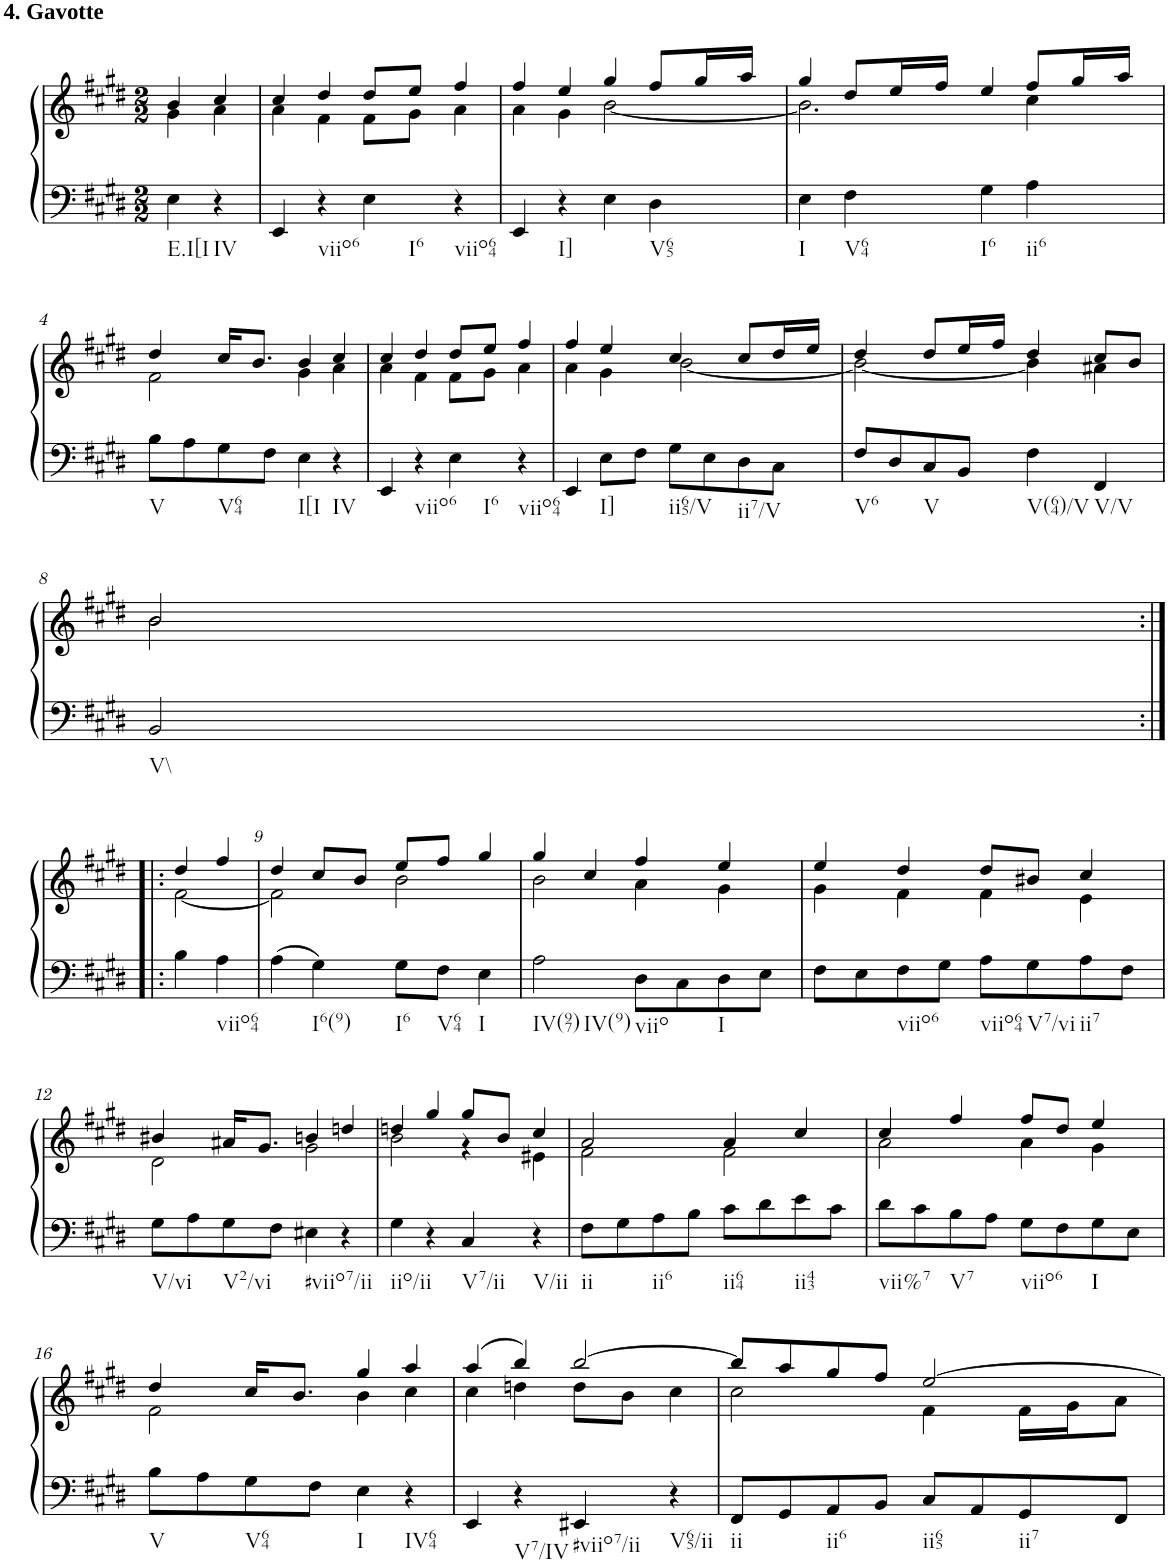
**kern	**kern
*part1	*part1
*staff2	*staff1
*I"Klavier linke Hand	*
*clefF4	*clefG2
*k[f#c#g#d#]	*k[f#c#g#d#]
*M2/2	*M2/2
=	=
*	*^
!	!LO:TX:a:B:t=4. Gavotte	!
!LO:TX:b:t=E.I[I	!	!
4E\	4b/	4g#\
!LO:TX:b:t=IV	!	!
4r	4cc#/	4a\
=1	=1	=1
4EE/	4cc#/	4a\
!LO:TX:b:t=viio6	!	!
4r	4dd#/	4f#\
!LO:TX:b:t=I6	!	!
4E\	8dd#/L	8f#\L
.	8ee/J	8g#\J
!LO:TX:b:t=viio64	!	!
4r	4ff#/	4a\
=2	=2	=2
4EE/	4ff#/	4a\
!LO:TX:b:t=I]	!	!
4r	4ee/	4g#\
4E\	4gg#/	[2b\
!LO:TX:b:t=V65	!	!
4D#\	8ff#/L	.
.	16gg#/L	.
.	16aa/JJ	.
=3	=3	=3
!LO:TX:b:t=I	!	!
4E\	4gg#/	2.b\]
!LO:TX:b:t=V64	!	!
4F#\	8dd#/L	.
.	16ee/L	.
.	16ff#/JJ	.
!LO:TX:b:t=I6	!	!
4G#\	4ee/	.
!LO:TX:b:t=ii6	!	!
4A\	8ff#/L	4cc#\
.	16gg#/L	.
.	16aa/JJ	.
!!LO:LB:g=z	!!
=4	=4	=4
!LO:TX:b:t=V	!	!
8B\L	4dd#/	2f#\
8A\	.	.
!LO:TX:b:t=V64	!	!
8G#\	16cc#/KL	.
.	8.b/J	.
8F#\J	.	.
!LO:TX:b:t=I[I	!	!
4E\	4b/	4g#\
!LO:TX:b:t=IV	!	!
4r	4cc#/	4a\
=5	=5	=5
4EE/	4cc#/	4a\
!LO:TX:b:t=viio6	!	!
4r	4dd#/	4f#\
!LO:TX:b:t=I6	!	!
4E\	8dd#/L	8f#\L
.	8ee/J	8g#\J
!LO:TX:b:t=viio64	!	!
4r	4ff#/	4a\
=6	=6	=6
4EE/	4ff#/	4a\
!LO:TX:b:t=I]	!	!
8E\L	4ee/	4g#\
8F#\J	.	.
!LO:TX:b:t=ii65/V	!	!
8G#\L	4cc#/	[2b\
8E\	.	.
!LO:TX:b:t=ii7/V	!	!
8D#\	8cc#/L	.
8C#\J	16dd#/L	.
.	16ee/JJ	.
=7	=7	=7
!LO:TX:b:t=V6	!	!
8F#/L	4dd#/	2b\_
8D#/	.	.
!LO:TX:b:t=V	!	!
8C#/	8dd#/L	.
8BB/J	16ee/L	.
.	16ff#/JJ	.
!LO:TX:b:t=V(64)/V	!	!
4F#\	4dd#/	4b\]
!LO:TX:b:t=V/V	!	!
4FF#/	8cc#/L	4a#X\
.	8b/J	.
!!LO:LB:g=z	!!
=8	=8	=8
!LO:TX:b:t=V\\	!	!
2BB/	2b/	2b\
!!LO:LB:g=z	!!
=8X1:|!|:	=8X1:|!|:	=8X1:|!|:
4B\	4dd#/	[2f#\
!LO:TX:b:t=viio64	!	!
4A\	4ff#/	.
=9	=9	=9
4A\	4dd#/	2f#\]
!LO:TX:b:t=I6(9)	!	!
4G#\	8cc#/L	.
.	8b/J	.
!LO:TX:b:t=I6	!	!
8G#\L	8ee/L	2b\
!LO:TX:b:t=V64	!	!
8F#\J	8ff#/J	.
!LO:TX:b:t=I	!	!
4E\	4gg#/	.
=10	=10	=10
!LO:TX:b:t=IV(97)	!	!
!LO:TX:b:t=IV(9)	!	!
2A\	4gg#/	2b\
.	4cc#/	.
!LO:TX:b:t=viio	!	!
8D#\L	4ff#/	4a\
8C#\	.	.
!LO:TX:b:t=I	!	!
8D#\	4ee/	4g#\
8E\J	.	.
=11	=11	=11
8F#\L	4ee/	4g#\
8E\	.	.
!LO:TX:b:t=viio6	!	!
8F#\	4dd#/	4f#\
8G#\J	.	.
!LO:TX:b:t=viio64	!	!
8A\L	8dd#/L	4f#\
!LO:TX:b:t=V7/vi	!	!
8G#\	8b#X/J	.
!LO:TX:b:t=ii7	!	!
8A\	4cc#/	4e\
8F#\J	.	.
!!LO:LB:g=z	!!
=12	=12	=12
!LO:TX:b:t=V/vi	!	!
8G#\L	4b#X/	2d#\
8A\	.	.
!LO:TX:b:t=V2/vi	!	!
8G#\	16a#X/KL	.
.	8.g#/J	.
8F#\J	.	.
!LO:TX:b:t=#viio7/ii	!	!
4E#X\	4bn/	2g#\
4r	4ddn/	.
=13	=13	=13
!LO:TX:b:t=iio/ii	!	!
4G#\	4ddn/	2b\
4r	4gg#/	.
!LO:TX:b:t=V7/ii	!	!
4C#/	8gg#/L	4r
.	8b/J	.
!LO:TX:b:t=V/ii	!	!
4r	4cc#/	4e#X\
=14	=14	=14
!LO:TX:b:t=ii	!	!
8F#\L	2a/	2f#\
8G#\	.	.
!LO:TX:b:t=ii6	!	!
8A\	.	.
8B\J	.	.
!LO:TX:b:t=ii64	!	!
8c#\L	4a/	2f#\
8d#\	.	.
!LO:TX:b:t=ii43	!	!
8e\	4cc#/	.
8c#\J	.	.
=15	=15	=15
!LO:TX:b:t=vii%7	!	!
8d#\L	4cc#/	2a\
8c#\	.	.
!LO:TX:b:t=V7	!	!
8B\	4ff#/	.
8A\J	.	.
!LO:TX:b:t=viio6	!	!
8G#\L	8ff#/L	4a\
8F#\	8dd#/J	.
!LO:TX:b:t=I	!	!
8G#\	4ee/	4g#\
8E\J	.	.
!!LO:LB:g=z	!!
=16	=16	=16
!LO:TX:b:t=V	!	!
8B\L	4dd#/	2f#\
8A\	.	.
!LO:TX:b:t=V64	!	!
8G#\	16cc#/KL	.
.	8.b/J	.
8F#\J	.	.
!LO:TX:b:t=I	!	!
4E\	4gg#/	4b\
!LO:TX:b:t=IV64	!	!
4r	4aa/	4cc#\
=17	=17	=17
4EE/	(4aa/	4cc#\
!LO:TX:b:t=V7/IV	!	!
4r	4bb/)	4ddn\
!LO:TX:b:t=#viio7/ii	!	!
4EE#X/	[2bb/	8dd\L
.	.	8b\J
!LO:TX:b:t=V65/ii	!	!
4r	.	4cc#\
=18	=18	=18
!LO:TX:b:t=ii	!	!
8FF#/L	8bb/L]	2cc#\
8GG#/	8aa/	.
!LO:TX:b:t=ii6	!	!
8AA/	8gg#/	.
8BB/J	8ff#/J	.
!LO:TX:b:t=ii65	!	!
8C#/L	[2ee/	4f#\
8AA/	.	.
!LO:TX:b:t=ii7	!	!
8GG#/	.	16f#\LL
.	.	16g#\J
8FF#/J	.	8a\J
*	*v	*v
=	=
*-	*-
